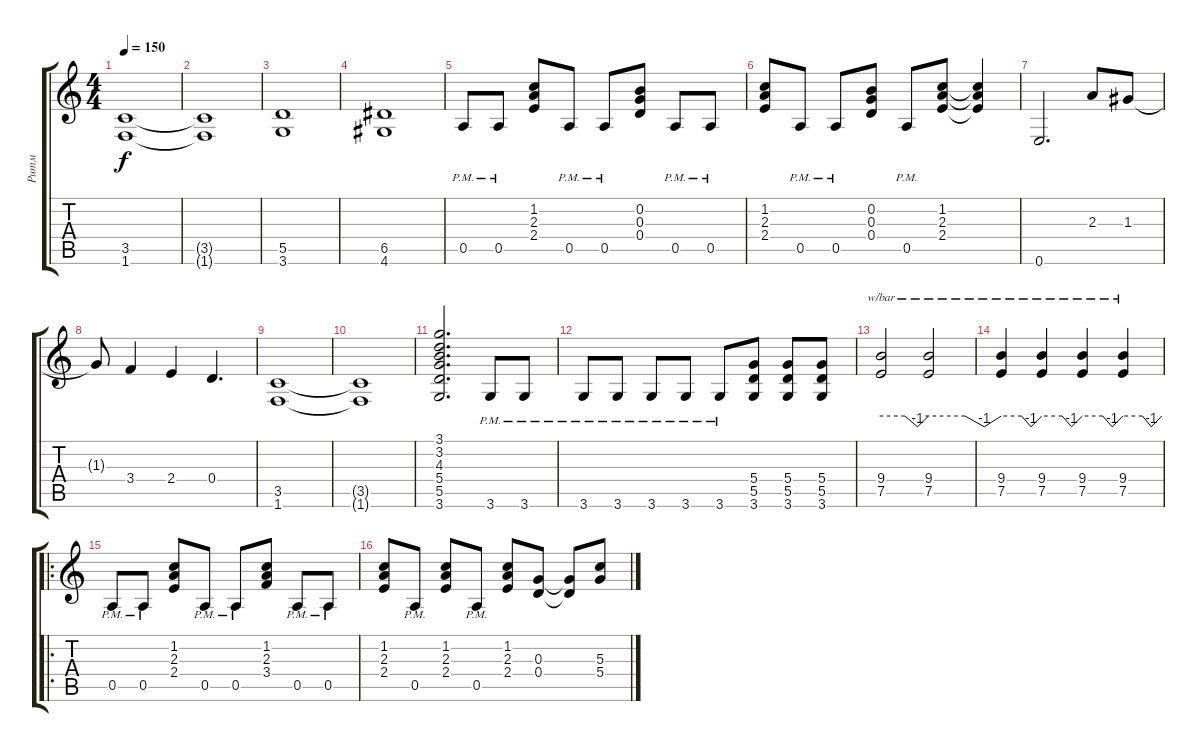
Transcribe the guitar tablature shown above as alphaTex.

\track ("Ритм" "Ритм") {instrument distortionguitar}
\staff {score tabs}
\tuning (E4 B3 G3 D3 A2 E2) {hide}
\ts (4 4)
\tempo 150
\clef g2
\ks c
(3.5 1.6).1{dy f} |
(3.5{t} 1.6{t}).1 |
(5.5 3.6).1 |
(6.5 4.6).1 |
0.5{pm}.8 0.5{pm}.8 (1.2 2.3 2.4).8 0.5{pm}.8 0.5{pm}.8 (0.2 0.3 0.4).8 0.5{pm}.8 0.5{pm}.8 |
(1.2 2.3 2.4).8 0.5{pm}.8 0.5{pm}.8 (0.2 0.3 0.4).8 0.5{pm}.8 (1.2 2.3 2.4).8 (1.2{t} 2.3{t} 2.4{t}).4 |
0.6.2{d} 2.3.8 1.3.8 |
1.3{t}.8 3.4.4 2.4.4 0.4.4{d} |
(3.5 1.6).1 |
(3.5{t} 1.6{t}).1 |
(3.1 3.2 4.3 5.4 5.5 3.6).2{d} 3.6{pm}.8 3.6{pm}.8 |
3.6{pm}.8 3.6{pm}.8 3.6{pm}.8 3.6{pm}.8 3.6{pm}.8 (5.4 5.5 3.6).8 (5.4 5.5 3.6).8 (5.4 5.5 3.6).8 |
(9.4 7.5).2{tbe (custom default 0 0 30 0 46 -4 60 0)} (9.4 7.5).2{tbe (custom default 0 0 30 0 46 -4 60 0)} |
(9.4 7.5).4{tbe (custom default 0 0 30 0 44 -4 60 0)} (9.4 7.5).4{tbe (custom default 0 0 30 0 44 -4 60 0)} (9.4 7.5).4{tbe (custom default 0 0 30 0 44 -4 60 0)} (9.4 7.5).4{tbe (custom default 0 0 30 0 44 -4 60 0)} |
\ro
0.5{pm}.8 0.5{pm}.8 (1.2 2.3 2.4).8 0.5{pm}.8 0.5{pm}.8 (1.2 2.3 3.4).8 0.5{pm}.8 0.5{pm}.8 |
(1.2 2.3 2.4).8 0.5{pm}.8 (1.2 2.3 2.4).8 0.5{pm}.8 (1.2 2.3 2.4).8 (0.3 0.4).8 (0.3{t} 0.4{t}).8 (5.3 5.4).8
